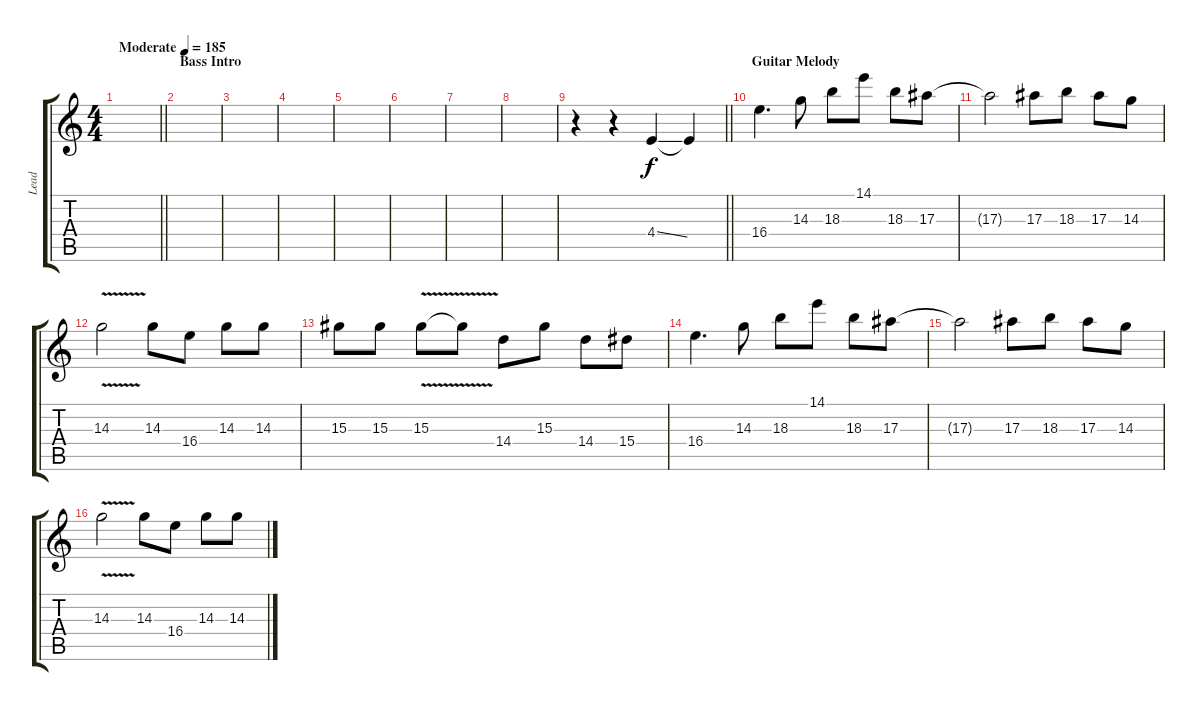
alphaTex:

\track ("Lead" "Lead") {instrument distortionguitar}
\staff {score tabs}
\tuning (D4 A3 F3 C3 G2 D2) {hide}
\ts (4 4)
\tempo (185 "Moderate")
\clef g2
\barLineRight lightlight
\ks c
|
\section ("" "Bass Intro")
|
|
|
|
|
|
|
\barLineRight lightlight
r.4 r.4 4.4{ss}.4 4.4{t}.4 |
\section ("" "Guitar Melody")
16.4.4{d} 14.3.8 18.3.8 14.1.8 18.3.8 17.3.8 |
17.3{t}.2 17.3.8 18.3.8 17.3.8 14.3.8 |
14.3{v}.2 14.3.8 16.4.8 14.3.8 14.3.8 |
15.3.8 15.3.8 15.3{v}.8 15.3{t}.8 14.4.8 15.3.8 14.4.8 15.4.8 |
16.4.4{d} 14.3.8 18.3.8 14.1.8 18.3.8 17.3.8 |
17.3{t}.2 17.3.8 18.3.8 17.3.8 14.3.8 |
14.3{v}.2 14.3.8 16.4.8 14.3.8 14.3.8
